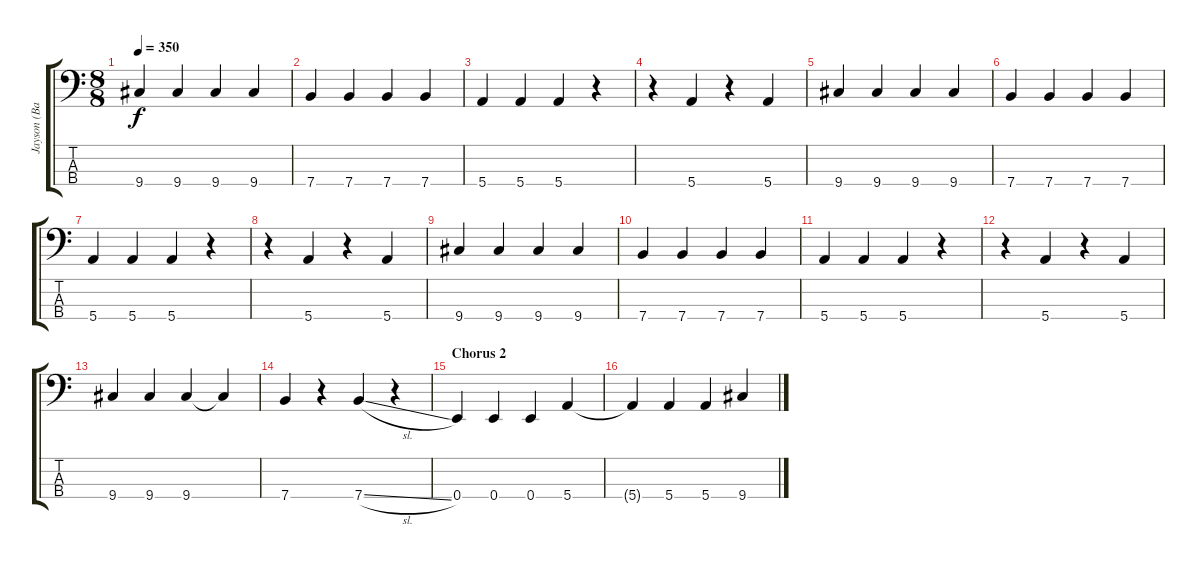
\track ("Jayson (Bass)" "Jayson (Ba") {instrument electricbasspick}
\staff {score tabs}
\tuning (G2 D2 A1 E1) {hide}
\ts (8 8)
\tempo 350
\clef f4
\ks c
9.4.4{dy f} 9.4.4 9.4.4 9.4.4 |
7.4.4 7.4.4 7.4.4 7.4.4 |
5.4.4 5.4.4 5.4.4 r.4 |
r.4 5.4.4 r.4 5.4.4 |
9.4.4 9.4.4 9.4.4 9.4.4 |
7.4.4 7.4.4 7.4.4 7.4.4 |
5.4.4 5.4.4 5.4.4 r.4 |
r.4 5.4.4 r.4 5.4.4 |
9.4.4 9.4.4 9.4.4 9.4.4 |
7.4.4 7.4.4 7.4.4 7.4.4 |
5.4.4 5.4.4 5.4.4 r.4 |
r.4 5.4.4 r.4 5.4.4 |
9.4.4 9.4.4 9.4.4 9.4{t}.4 |
7.4.4 r.4 7.4{sl}.4 r.4 |
\section ("" "Chorus 2")
0.4.4 0.4.4 0.4.4 5.4.4 |
5.4{t}.4 5.4.4 5.4.4 9.4.4
